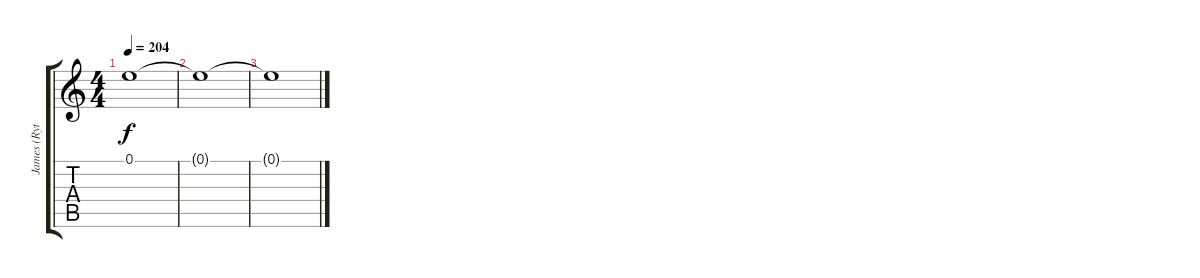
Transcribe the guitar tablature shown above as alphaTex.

\track ("James (Rythm Guitar)" "James (Ryt") {instrument overdrivenguitar}
\staff {score tabs}
\tuning (E4 B3 G3 D3 A2 E2) {hide}
\ts (4 4)
\tempo 204
\clef g2
\ks c
0.1{t}.1{dy f} |
0.1{t}.1 |
0.1{t}.1
